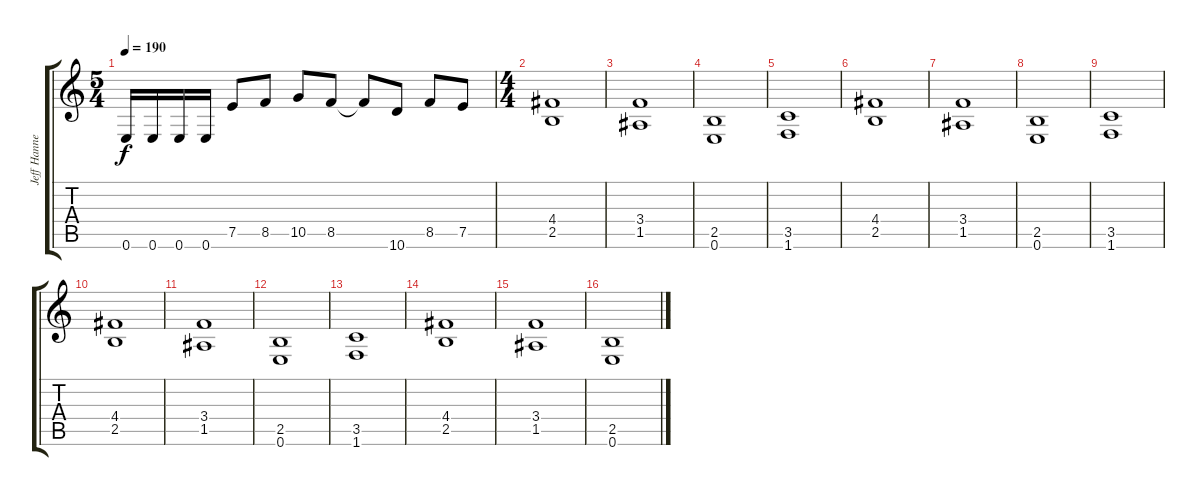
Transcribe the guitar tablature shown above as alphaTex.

\track ("Jeff Hanneman" "Jeff Hanne") {instrument distortionguitar}
\staff {score tabs}
\tuning (E4 B3 G3 D3 A2 E2) {hide}
\ts (5 4)
\tempo 190
\clef g2
\ks c
0.6.16{dy f} 0.6.16 0.6.16 0.6.16 7.5.8 8.5.8 10.5.8 8.5.8 8.5{t}.8 10.6.8 8.5.8 7.5.8 |
\ts (4 4)
(4.4 2.5).1 |
(3.4 1.5).1 |
(2.5 0.6).1 |
(3.5 1.6).1 |
(4.4 2.5).1 |
(3.4 1.5).1 |
(2.5 0.6).1 |
(3.5 1.6).1 |
(4.4 2.5).1 |
(3.4 1.5).1 |
(2.5 0.6).1 |
(3.5 1.6).1 |
(4.4 2.5).1 |
(3.4 1.5).1 |
(2.5 0.6).1
